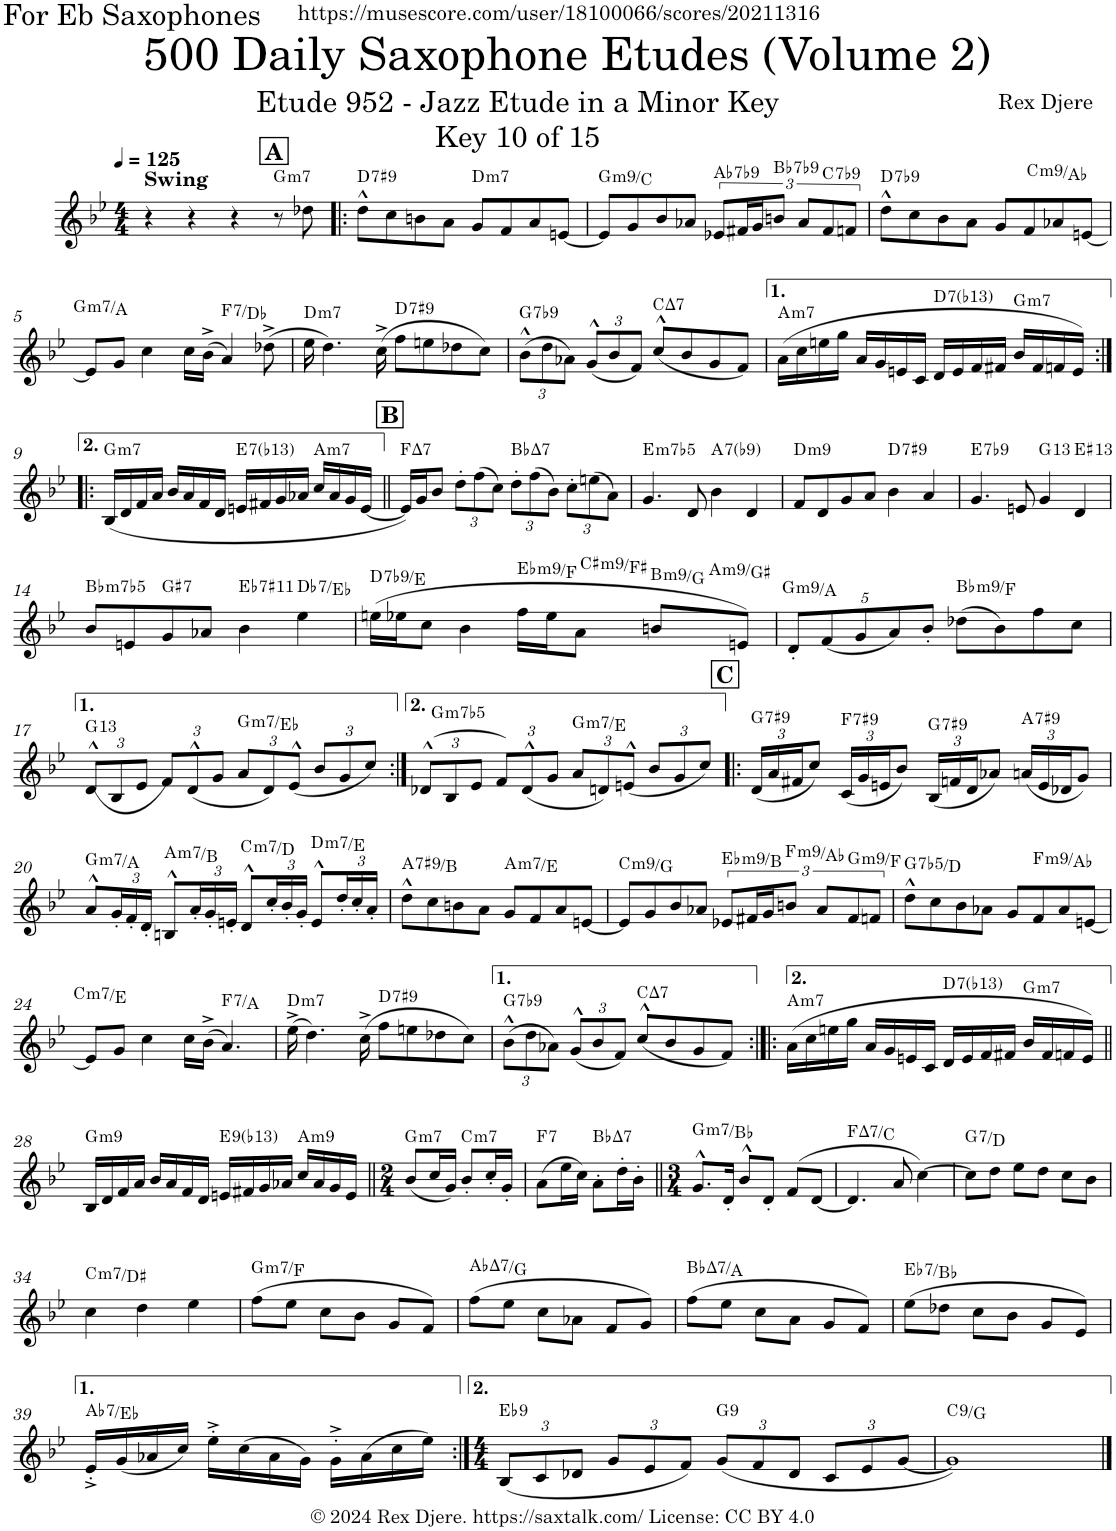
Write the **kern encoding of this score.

**kern	**harte
*part1	*part1
*staff1	*
*I"Alto Saxophone	*
*I'A. Sax.	*
*clefG2	*
*Trd5c9	*
*k[b-e-]	*
*M4/4	*
*MM125	*
!!LO:REH:place=s1:a:B:cj:fs=14:t=A:qo=3
=1	=1
!LO:TX:a:B:t=Swing	!
4r	.
4r	.
4r	.
!	!LO:H:kt=m7
8r	G:min7
8dd-X\	.
=2!|:	=2!|:
!	!LO:H:kt=7
8dd^^\L	D:7(#9)
8cc\	.
8bn\	.
8a\J	.
!	!LO:H:kt=m7
8g/L	D:min7
8f/	.
8a/	.
[8en/J	.
=3	=3
!	!LO:H:kt=m9
8e/L]	G:min9/4
8g/	.
8b-/	.
8a-X/J	.
!	!LO:H:kt=7
12e-X/L	Ab:7(b9)
24f#X/L	.
24g/J	.
!	!LO:H:kt=7
12bn/J	Bb:7(b9)
12a-/L	.
!	!LO:H:kt=7
12f#/	C:7(b9)
12fn/J	.
=4	=4
!	!LO:H:kt=7
8dd^^\L	D:7(b9)
8cc\	.
8b-\	.
8a\J	.
8g/L	.
8f/	.
!	!LO:H:kt=m9
8a-X/	C:min9/b6
[8en/J	.
!!LO:LB:g=z
=5	=5
!	!LO:H:kt=m7
8e/L]	G:min7/2
8g/J	.
4cc\	.
16cc\LL	.
(16b-^\JJ	.
!	!LO:H:kt=7
4a/)	F:7/b6
(8dd-X^\	.
=6	=6
!	!LO:H:kt=m7
16ee-\	D:min7
4.dd\)	.
(16cc^\	.
!	!LO:H:kt=7
8ff\L	D:7(#9)
8een\	.
8dd-X\	.
8cc\J)	.
=7	=7
*Xbrackettup	*
!	!LO:H:kt=7
(12b-^^\L	G:7(b9)
12dd\	.
12a-X\J)	.
(12g^^/L	.
12b-/	.
12f/J)	.
!	!LO:H:kt=7
(8cc^^/L	C:maj7
8b-/	.
8g/	.
8f/J)	.
=8	=8
!	!LO:H:kt=m7
(16a\LL	A:min7
16cc\	.
16een\	.
16gg\JJ	.
16a/LL	.
16g/	.
16en/	.
16c/JJ	.
!	!LO:H:kt=7
16d/LL	D:7(b13)
16e/	.
16f/	.
16f#X/JJ	.
!	!LO:H:kt=m7
16b-/LL	G:min7
16f#/	.
16fn/	.
16e/JJ)	.
!!LO:LB:g=z
=9:|!|:	=9:|!|:
!	!LO:H:kt=m7
(16B-/LL	G:min7
16d/	.
16f/	.
16a/JJ	.
16b-/LL	.
16a/	.
16f/	.
16d/JJ	.
!	!LO:H:kt=7
16en/LL	E:7(b13)
16f#X/	.
16g/	.
16a-X/JJ	.
!	!LO:H:kt=m7
16cc/LL	A:min7
16a-/	.
16g/	.
[16e/JJ	.
!!LO:REH:place=s1:a:B:cj:fs=14:t=B
=10||	=10||
!	!LO:H:kt=7
16e/LL])	F:maj7
16g/J	.
8b-/J	.
12dd'\L	.
(12ff\	.
12cc\J)	.
!	!LO:H:kt=7
12dd'\L	Bb:maj7
(12ff\	.
12b-\J)	.
12cc'\L	.
(12een\	.
12a\J)	.
=11	=11
!	!LO:H:kt=m7b5
4.g/	E:hdim7
8d/	.
!	!LO:H:kt=7
4b-\	A:7(b9)
4d/	.
=12	=12
!	!LO:H:kt=m9
8f/L	D:min9
8d/	.
8g/	.
8a/J	.
!	!LO:H:kt=7
4b-\	D:7(#9)
4a/	.
=13	=13
!	!LO:H:kt=7
4.g/	E:7(b9)
8en/	.
!	!LO:H:kt=13
4g/	G:9(11,13)
!	!LO:H:kt=13
4d/	E#:9(11,13)
!!LO:LB:g=z
=14	=14
!	!LO:H:kt=m7b5
8b-/L	Bb:hdim7
8en/	.
!	!LO:H:kt=7
8g/	G#:7
8a-X/J	.
!	!LO:H:kt=7
4b-\	Eb:7(#11)
!	!LO:H:kt=7
4ee-\	Db:7/2
=15	=15
!	!LO:H:kt=7
(16een\LL	D:7(b9)/2
16ee-X\J	.
8cc\J	.
4b-\	.
!	!LO:H:kt=m9
16ff\LL	Eb:min9/2
16ee-\J	.
!	!LO:H:kt=m9
8a\J	C#:min9/4
!	!LO:H:kt=m9
8bn/L	B:min9/b6
!	!LO:H:kt=m9
8en/J)	A:min9/7
=16	=16
!	!LO:H:kt=m9
10d'/L	G:min9/2
(10f/	.
10g/	.
10a/)	.
10b-'/J	.
!	!LO:H:kt=m9
(8dd-X\L	Bb:min9/5
8b-\)	.
8ff\	.
8cc\J	.
!!LO:LB:g=z
=17	=17
!	!LO:H:kt=13
(<12d^^/L	G:9(11,13)
12B-/	.
12e-/J	.
12f/L)	.
(12d^^/	.
12g/J	.
!	!LO:H:kt=m7
12a/L	G:min7/b6
12d/)	.
(12e-^^/J	.
12b-/L	.
12g/	.
12cc/J)	.
=18:|!	=18:|!
!	!LO:H:kt=m7b5
(>12d-X^^/L	G:hdim7
12B-/	.
12e-/J	.
12f/L)	.
(12d-^^/	.
12g/J	.
!	!LO:H:kt=m7
12a/L	G:min7/6
12dn/)	.
(12en^^/J	.
12b-/L	.
12g/	.
12cc/J)	.
!!LO:REH:place=s1:a:B:cj:fs=14:t=C
=19!|:	=19!|:
!	!LO:H:kt=7
(24d/LL	G:7(#9)
24a/	.
24f#X/J	.
8cc/J)	.
!	!LO:H:kt=7
(24c/LL	F:7(#9)
24g/	.
24en/J	.
8b-/J)	.
!	!LO:H:kt=7
(24B-/LL	G:7(#9)
24fn/	.
24d/J	.
8a-X/J)	.
!	!LO:H:kt=7
(24an/LL	A:7(#9)
24e/	.
24d-X/J	.
8g/J)	.
!!LO:LB:g=z
=20	=20
!	!LO:H:kt=m7
8a^^/L	G:min7/2
24g'/L	.
24f'/	.
24d'/JJ	.
!	!LO:H:kt=m7
8Bn^^/L	A:min7/2
24a'/L	.
24g'/	.
24en'/JJ	.
!	!LO:H:kt=m7
8d^^/L	C:min7/2
24cc'/L	.
24b-'/	.
24g'/JJ	.
!	!LO:H:kt=m7
8e^^/L	D:min7/2
24dd'/L	.
24cc'/	.
24a'/JJ	.
=21	=21
!	!LO:H:kt=7
8dd^^\L	A:7(#9)/2
8cc\	.
8bn\	.
8a\J	.
!	!LO:H:kt=m7
8g/L	A:min7/5
8f/	.
8a/	.
[8en/J	.
=22	=22
!	!LO:H:kt=m9
8e/L]	C:min9/5
8g/	.
8b-/	.
8a-X/J	.
*brackettup	*
!	!LO:H:kt=m9
12e-X/L	Eb:min9/#5
24f#X/L	.
24g/J	.
!	!LO:H:kt=m9
12bn/J	F:min9/b3
12a-/L	.
!	!LO:H:kt=m9
12f#/	G:min9/b7
12fn/J	.
=23	=23
!	!LO:H:kt=7
8dd^^\L	G:(3,b5,b7)/5
8cc\	.
8b-\	.
8a-X\J	.
8g/L	.
8f/	.
!	!LO:H:kt=m9
8a-/	F:min9/b3
[8en/J	.
!!LO:LB:g=z
=24	=24
!	!LO:H:kt=m7
8e/L]	C:min7/3
8g/J	.
4cc\	.
16cc\LL	.
(16b-^\JJ	.
!	!LO:H:kt=7
4.a/)	F:7/3
=25	=25
!	!LO:H:kt=m7
(16ee-^\	D:min7
4.dd\)	.
(16cc^\	.
!	!LO:H:kt=7
8ff\L	D:7(#9)
8een\	.
8dd-X\	.
8cc\J)	.
=26	=26
*Xbrackettup	*
!	!LO:H:kt=7
(12b-^^\L	G:7(b9)
12dd\	.
12a-X\J)	.
(12g^^/L	.
12b-/	.
12f/J)	.
!	!LO:H:kt=7
(8cc^^/L	C:maj7
8b-/	.
8g/	.
8f/J)	.
=27:|!|:	=27:|!|:
!	!LO:H:kt=m7
(16a\LL	A:min7
16cc\	.
16een\	.
16gg\JJ	.
16a/LL	.
16g/	.
16en/	.
16c/JJ	.
!	!LO:H:kt=7
16d/LL	D:7(b13)
16e/	.
16f/	.
16f#X/JJ	.
!	!LO:H:kt=m7
16b-/LL	G:min7
16f#/	.
16fn/	.
16e/JJ)	.
!!LO:LB:g=z
=28||	=28||
!	!LO:H:kt=m9
16B-/LL	G:min9
16d/	.
16f/	.
16a/JJ	.
16b-/LL	.
16a/	.
16f/	.
16d/JJ	.
!	!LO:H:kt=9
16en/LL	E:9(b13)
16f#X/	.
16g/	.
16a-X/JJ	.
!	!LO:H:kt=m9
16cc/LL	A:min9
16a-/	.
16g/	.
16e/JJ	.
=29||	=29||
*M2/4	*
!	!LO:H:kt=m7
(8b-/L	G:min7
16cc/L	.
16g/JJ)	.
!	!LO:H:kt=m7
8b-'/L	C:min7
16cc'/L	.
16g'/JJ	.
=30	=30
!	!LO:H:kt=7
(8a\L	F:7
16ee-\L	.
16cc\JJ)	.
!	!LO:H:kt=7
8a'\L	Bb:maj7
16dd'\L	.
16b-'\JJ	.
=31||	=31||
*M3/4	*
!	!LO:H:kt=m7
8.g^^/L	G:min7/b3
16d'/Jk	.
8b-^^/L	.
8d'/J	.
(8f/L	.
[8d/J	.
=32	=32
!	!LO:H:kt=7
4.d/]	F:maj7/5
8a/	.
[4cc\)	.
=33	=33
!	!LO:H:kt=7
8cc\L]	G:7/5
8dd\J	.
8ee-\L	.
8dd\J	.
8cc\L	.
8b-\J	.
!!LO:LB:g=z
=34	=34
!	!LO:H:kt=m7
4cc\	C:min7/#2
4dd\	.
4ee-\	.
=35	=35
!	!LO:H:kt=m7
(8ff\L	G:min7/b7
8ee-\J	.
8cc\L	.
8b-\J	.
8g/L	.
8f/J)	.
=36	=36
!	!LO:H:kt=7
(8ff\L	Ab:maj7/7
8ee-\J	.
8cc\L	.
8a-X\J	.
8f/L	.
8g/J)	.
=37	=37
!	!LO:H:kt=7
(8ff\L	Bb:maj7/7
8ee-\J	.
8cc\L	.
8a\J	.
8g/L	.
8f/J)	.
=38	=38
!	!LO:H:kt=7
(8ee-\L	Eb:7/5
8dd-X\J	.
8cc\L	.
8b-\J	.
8g/L	.
8e-/J)	.
!!LO:LB:g=z
=39	=39
!	!LO:H:kt=7
16e-'^/LL	Ab:7/5
(16g/	.
16a-X/	.
16cc/JJ)	.
16ee-'^\LL	.
(16cc\	.
16a-\	.
16g\JJ)	.
16g'^\LL	.
(16a-\	.
16cc\	.
16ee-\JJ)	.
=40:|!	=40:|!
*M4/4	*
!	!LO:H:kt=9
(12B-/L	Eb:9
12c/	.
12d-X/J	.
12g/L	.
12e-/	.
12f/J)	.
!	!LO:H:kt=9
(12g/L	G:9
12f/	.
12d-/J	.
12c/L	.
12e-/	.
[12g/J	.
=41	=41
!	!LO:H:kt=9
1g])	C:9/5
==	==
*-	*-
